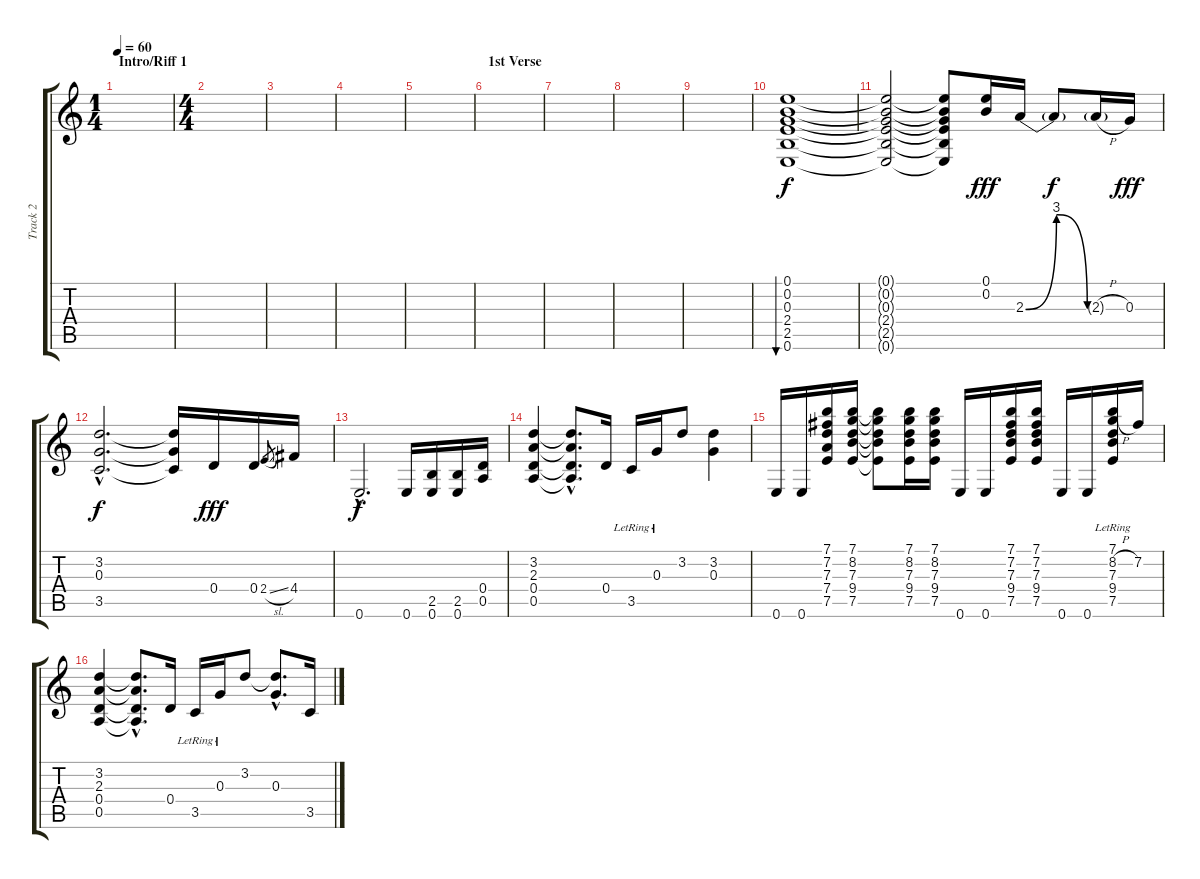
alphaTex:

\track ("Track 2" "Track 2") {instrument electricguitarclean}
\staff {score tabs}
\tuning (E4 B3 G3 D3 A2 E2) {hide}
\ts (1 4)
\section ("" "Intro/Riff 1")
\tempo 60
\clef g2
\ks c
|
\ts (4 4)
|
|
|
|
\section ("" "1st Verse")
|
|
|
|
(0.1 0.2 0.3 2.4 2.5 0.6).1{bu 120} |
(0.1{t} 0.2{t} 0.3{t} 2.4{t} 2.5{t} 0.6{t}).2 (0.1{t} 0.2{t} 0.3{t} 2.4{t} 2.5{t} 0.6{t}).8 (0.1 0.2).16{dy fff} 2.3{be (bendrelease 0 0 20 12 20 12 60 0)}.16 2.3{t}.8{dy f} 2.3{h g}.16 0.3.16{dy fff} |
(3.2{hac} 0.3{hac} 3.5{hac}).2{d dy f} (3.2{t} 0.3{t} 3.5{t}).16 0.4.16{dy fff} 0.4.16 2.4{sl}.8{gr} 4.4.16 |
0.6{hac}.2{d dy f} 0.6.16 (2.5 0.6).16 (2.5 0.6).16 (0.4 0.5).16 |
(3.2 2.3 0.4 0.5).4 (3.2{hac t} 2.3{hac t} 0.4{hac t} 0.5{hac t}).8{d} 0.4.16 3.5{lr}.16 0.3{lr}.16 3.2.8 (3.2 0.3).4 |
0.6.16 0.6.16 (7.1 7.2 7.3 7.4 7.5).16 (7.1 8.2 7.3 9.4 7.5).16 (7.1{t} 8.2{t} 7.3{t} 9.4{t} 7.5{t}).8 (7.1 8.2 7.3 9.4 7.5).16 (7.1 8.2 7.3 9.4 7.5).16 0.6.16 0.6.16 (7.1 7.2 7.3 9.4 7.5).16 (7.1 7.2 7.3 9.4 7.5).16 0.6.16 0.6.16 (7.1{lr} 8.2{h} 7.3{lr} 9.4{lr} 7.5{lr}).16 7.2.16 |
(3.2 2.3 0.4 0.5).4 (3.2{hac t} 2.3{hac t} 0.4{hac t} 0.5{hac t}).8{d} 0.4.16 3.5{lr}.16 0.3{lr}.16 3.2.8 (3.2{hac t} 0.3{hac}).8{d} 3.5.16
